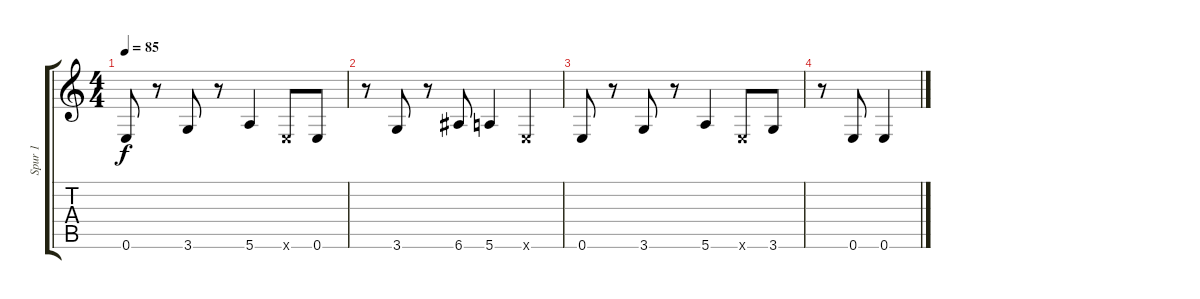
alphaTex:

\track ("Spur 1" "Spur 1") {instrument acousticguitarsteel}
\staff {score tabs}
\tuning (E4 B3 G3 D3 A2 E2) {hide}
\ts (4 4)
\tempo 85
\clef g2
\ks c
0.6.8{dy f balance 2} r.8 3.6.8 r.8 5.6.4 0.6{x}.8 0.6.8 |
r.8 3.6.8 r.8 6.6.8 5.6.4 0.6{x}.4 |
0.6.8{balance 2} r.8 3.6.8 r.8 5.6.4 0.6{x}.8 3.6.8 |
r.8 0.6.8 0.6.4
